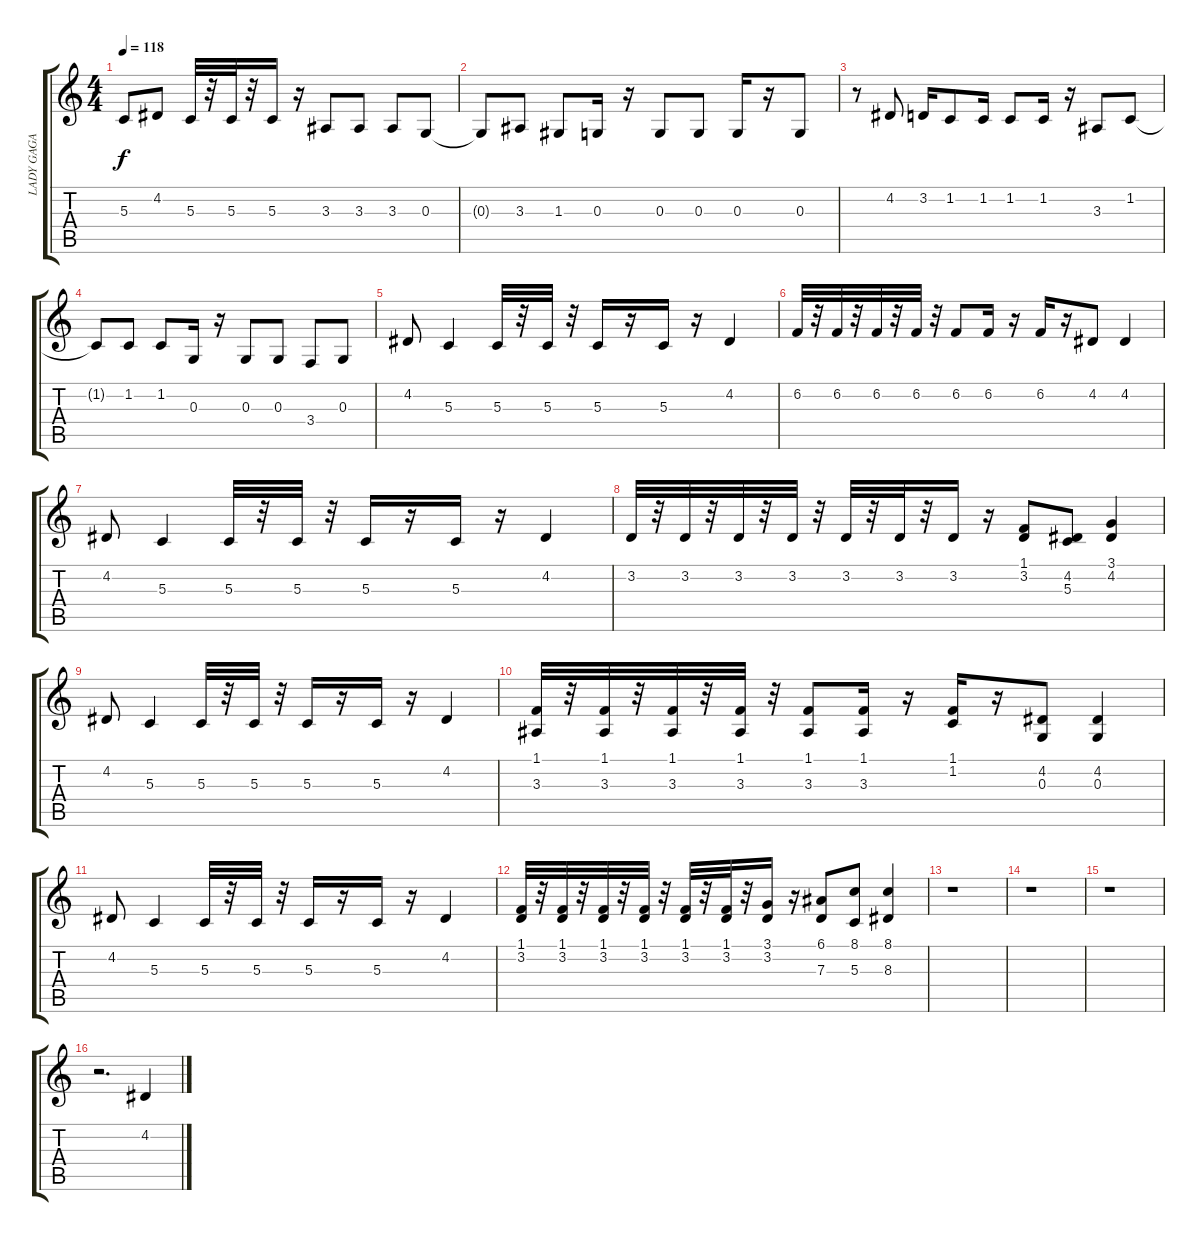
\track ("LADY GAGA VOICE" "LADY GAGA ") {instrument clarinet}
\staff {score tabs}
\tuning (E4 B3 G3 D3 A2 E2) {hide}
\ts (4 4)
\tempo 118
\clef g2
\ks c
5.3.8{dy f} 4.2.8 5.3.32 r.32 5.3.32 r.32 5.3.16 r.16 3.3.8 3.3.8 3.3.8 0.3.8 |
0.3{t}.8 3.3.8 1.3.8 0.3.16 r.16 0.3.8 0.3.8 0.3.16 r.16 0.3.8 |
r.8 4.2.8 3.2.16 1.2.8 1.2.16 1.2.8 1.2.16 r.16 3.3.8 1.2.8 |
1.2{t}.8 1.2.8 1.2.8 0.3.16 r.16 0.3.8 0.3.8 3.4.8 0.3.8 |
4.2.8 5.3.4 5.3.32 r.32 5.3.32 r.32 5.3.16 r.16 5.3.16 r.16 4.2.4 |
6.2.32 r.32 6.2.32 r.32 6.2.32 r.32 6.2.32 r.32 6.2.8 6.2.16 r.16 6.2.16 r.16 4.2.8 4.2.4 |
4.2.8 5.3.4 5.3.32 r.32 5.3.32 r.32 5.3.16 r.16 5.3.16 r.16 4.2.4 |
3.2.32 r.32 3.2.32 r.32 3.2.32 r.32 3.2.32 r.32 3.2.32 r.32 3.2.32 r.32 3.2.16 r.16 (1.1 3.2).8 (4.2 5.3).8 (3.1 4.2).4 |
4.2.8 5.3.4 5.3.32 r.32 5.3.32 r.32 5.3.16 r.16 5.3.16 r.16 4.2.4 |
(1.1 3.3).32 r.32 (1.1 3.3).32 r.32 (1.1 3.3).32 r.32 (1.1 3.3).32 r.32 (1.1 3.3).8 (1.1 3.3).16 r.16 (1.1 1.2).16 r.16 (4.2 0.3).8 (4.2 0.3).4 |
4.2.8 5.3.4 5.3.32 r.32 5.3.32 r.32 5.3.16 r.16 5.3.16 r.16 4.2.4 |
(1.1 3.2).32 r.32 (1.1 3.2).32 r.32 (1.1 3.2).32 r.32 (1.1 3.2).32 r.32 (1.1 3.2).32 r.32 (1.1 3.2).32 r.32 (3.1 3.2).16 r.16 (6.1 7.3).8 (8.1 5.3).8 (8.1 8.3).4 |
r.1 |
r.1 |
r.1 |
r.2{d} 4.2.4
